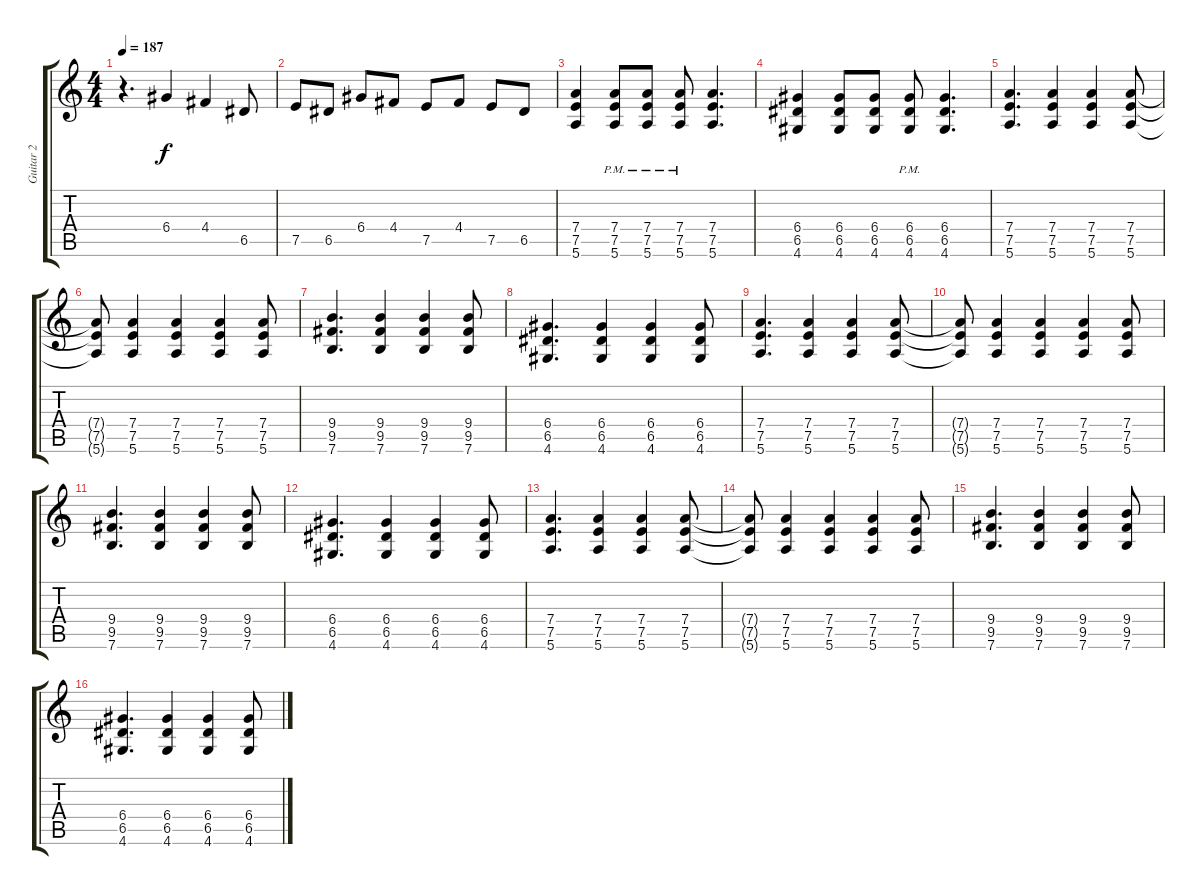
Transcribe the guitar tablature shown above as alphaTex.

\track ("Guitar 2" "Guitar 2") {instrument overdrivenguitar}
\staff {score tabs}
\tuning (E4 B3 G3 D3 A2 E2) {hide}
\ts (4 4)
\tempo 187
\clef g2
\ks c
r.4{d dy f} 6.4.4 4.4.4 6.5.8 |
7.5.8 6.5.8 6.4.8 4.4.8 7.5.8 4.4.8 7.5.8 6.5.8 |
(7.4 7.5 5.6).4 (7.4{pm} 7.5{pm} 5.6{pm}).8 (7.4{pm} 7.5{pm} 5.6{pm}).8 (7.4{pm} 7.5{pm} 5.6{pm}).8 (7.4 7.5 5.6).4{d} |
(6.4 6.5 4.6).4 (6.4 6.5 4.6).8 (6.4 6.5 4.6).8 (6.4{pm} 6.5{pm} 4.6{pm}).8 (6.4 6.5 4.6).4{d} |
(7.4 7.5 5.6).4{d} (7.4 7.5 5.6).4 (7.4 7.5 5.6).4 (7.4 7.5 5.6).8 |
(7.4{t} 7.5{t} 5.6{t}).8 (7.4 7.5 5.6).4 (7.4 7.5 5.6).4 (7.4 7.5 5.6).4 (7.4 7.5 5.6).8 |
(9.4 9.5 7.6).4{d} (9.4 9.5 7.6).4 (9.4 9.5 7.6).4 (9.4 9.5 7.6).8 |
(6.4 6.5 4.6).4{d} (6.4 6.5 4.6).4 (6.4 6.5 4.6).4 (6.4 6.5 4.6).8 |
(7.4 7.5 5.6).4{d} (7.4 7.5 5.6).4 (7.4 7.5 5.6).4 (7.4 7.5 5.6).8 |
(7.4{t} 7.5{t} 5.6{t}).8 (7.4 7.5 5.6).4 (7.4 7.5 5.6).4 (7.4 7.5 5.6).4 (7.4 7.5 5.6).8 |
(9.4 9.5 7.6).4{d} (9.4 9.5 7.6).4 (9.4 9.5 7.6).4 (9.4 9.5 7.6).8 |
(6.4 6.5 4.6).4{d} (6.4 6.5 4.6).4 (6.4 6.5 4.6).4 (6.4 6.5 4.6).8 |
(7.4 7.5 5.6).4{d} (7.4 7.5 5.6).4 (7.4 7.5 5.6).4 (7.4 7.5 5.6).8 |
(7.4{t} 7.5{t} 5.6{t}).8 (7.4 7.5 5.6).4 (7.4 7.5 5.6).4 (7.4 7.5 5.6).4 (7.4 7.5 5.6).8 |
(9.4 9.5 7.6).4{d} (9.4 9.5 7.6).4 (9.4 9.5 7.6).4 (9.4 9.5 7.6).8 |
(6.4 6.5 4.6).4{d} (6.4 6.5 4.6).4 (6.4 6.5 4.6).4 (6.4 6.5 4.6).8
